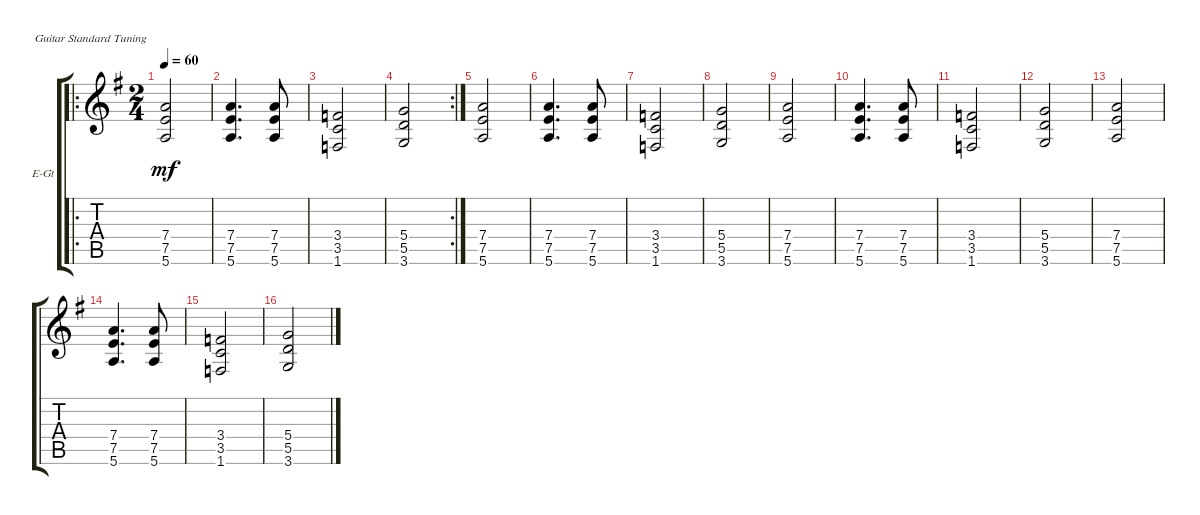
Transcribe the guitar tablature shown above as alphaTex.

\defaultSystemsLayout 4
\bracketExtendMode groupsimilarinstruments
\firstSystemTrackNameOrientation horizontal
\otherSystemsTrackNameOrientation horizontal
\track ("Electric Guitar" "E-Gt") {instrument distortionguitar}
\staff {score tabs}
\tuning (E4 B3 G3 D3 A2 E2)
\ro
\ts (2 4)
\tempo 60
\clef g2
\ks eminor
(7.4 7.5 5.6).2{dy mf} |
(7.4 7.5 5.6).4{d} (7.4 7.5 5.6).8 |
(3.4 3.5 1.6).2 |
\rc 2
(5.4 5.5 3.6).2 |
(7.4 7.5 5.6).2 |
(7.4 7.5 5.6).4{d} (7.4 7.5 5.6).8 |
(3.4 3.5 1.6).2 |
(5.4 5.5 3.6).2 |
(7.4 7.5 5.6).2 |
(7.4 7.5 5.6).4{d} (7.4 7.5 5.6).8 |
(3.4 3.5 1.6).2 |
(5.4 5.5 3.6).2 |
(7.4 7.5 5.6).2 |
(7.4 7.5 5.6).4{d} (7.4 7.5 5.6).8 |
(3.4 3.5 1.6).2 |
(5.4 5.5 3.6).2
